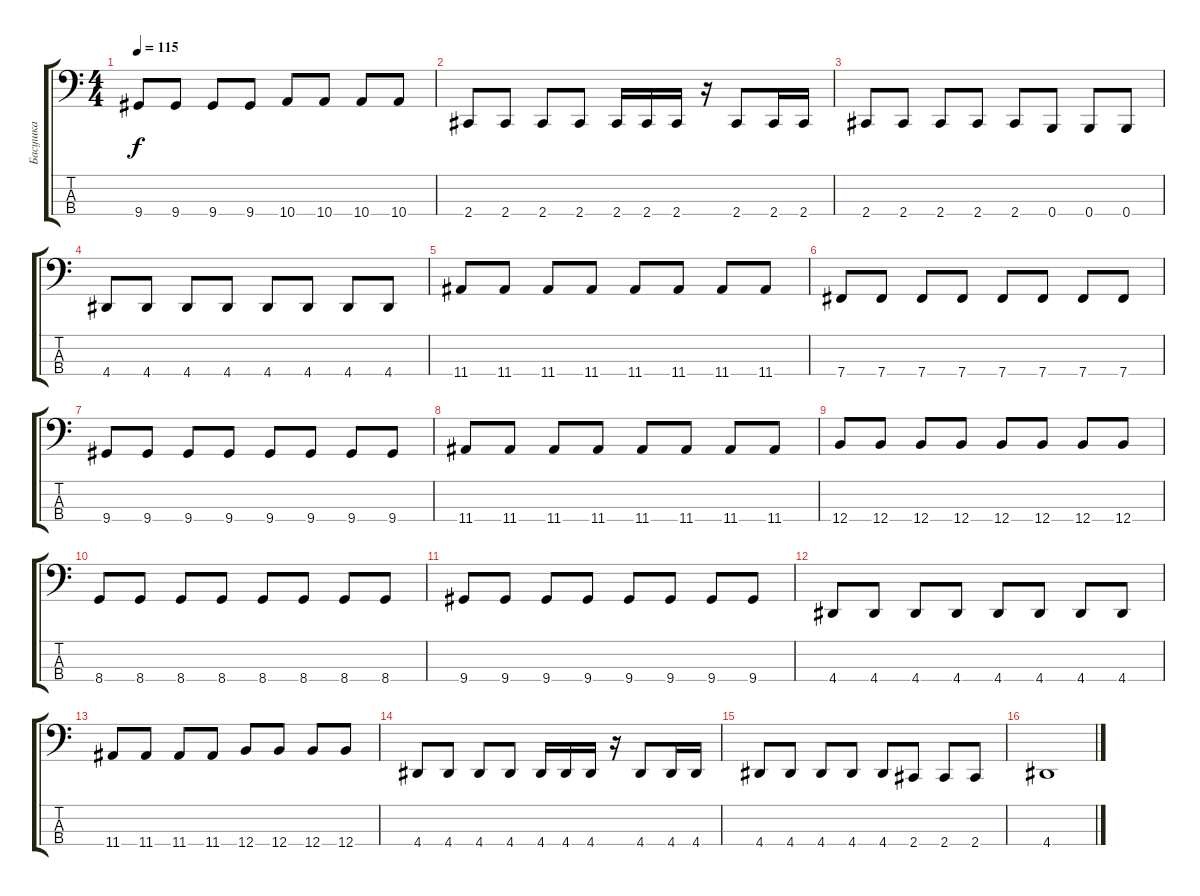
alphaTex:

\track ("Басушка" "Басушка") {instrument electricbasspick}
\staff {score tabs}
\tuning (E2 B1 Gb1 B0) {hide}
\ts (4 4)
\tempo 115
\clef f4
\ks c
9.4.8{dy f} 9.4.8 9.4.8 9.4.8 10.4.8 10.4.8 10.4.8 10.4.8 |
2.4.8 2.4.8 2.4.8 2.4.8 2.4.16 2.4.16 2.4.16 r.16 2.4.8 2.4.16 2.4.16 |
2.4.8 2.4.8 2.4.8 2.4.8 2.4.8 0.4.8 0.4.8 0.4.8 |
4.4.8 4.4.8 4.4.8 4.4.8 4.4.8 4.4.8 4.4.8 4.4.8 |
11.4.8 11.4.8 11.4.8 11.4.8 11.4.8 11.4.8 11.4.8 11.4.8 |
7.4.8 7.4.8 7.4.8 7.4.8 7.4.8 7.4.8 7.4.8 7.4.8 |
9.4.8 9.4.8 9.4.8 9.4.8 9.4.8 9.4.8 9.4.8 9.4.8 |
11.4.8 11.4.8 11.4.8 11.4.8 11.4.8 11.4.8 11.4.8 11.4.8 |
12.4.8 12.4.8 12.4.8 12.4.8 12.4.8 12.4.8 12.4.8 12.4.8 |
8.4.8 8.4.8 8.4.8 8.4.8 8.4.8 8.4.8 8.4.8 8.4.8 |
9.4.8 9.4.8 9.4.8 9.4.8 9.4.8 9.4.8 9.4.8 9.4.8 |
4.4.8 4.4.8 4.4.8 4.4.8 4.4.8 4.4.8 4.4.8 4.4.8 |
11.4.8 11.4.8 11.4.8 11.4.8 12.4.8 12.4.8 12.4.8 12.4.8 |
4.4.8 4.4.8 4.4.8 4.4.8 4.4.16 4.4.16 4.4.16 r.16 4.4.8 4.4.16 4.4.16 |
4.4.8 4.4.8 4.4.8 4.4.8 4.4.8 2.4.8 2.4.8 2.4.8 |
4.4.1
